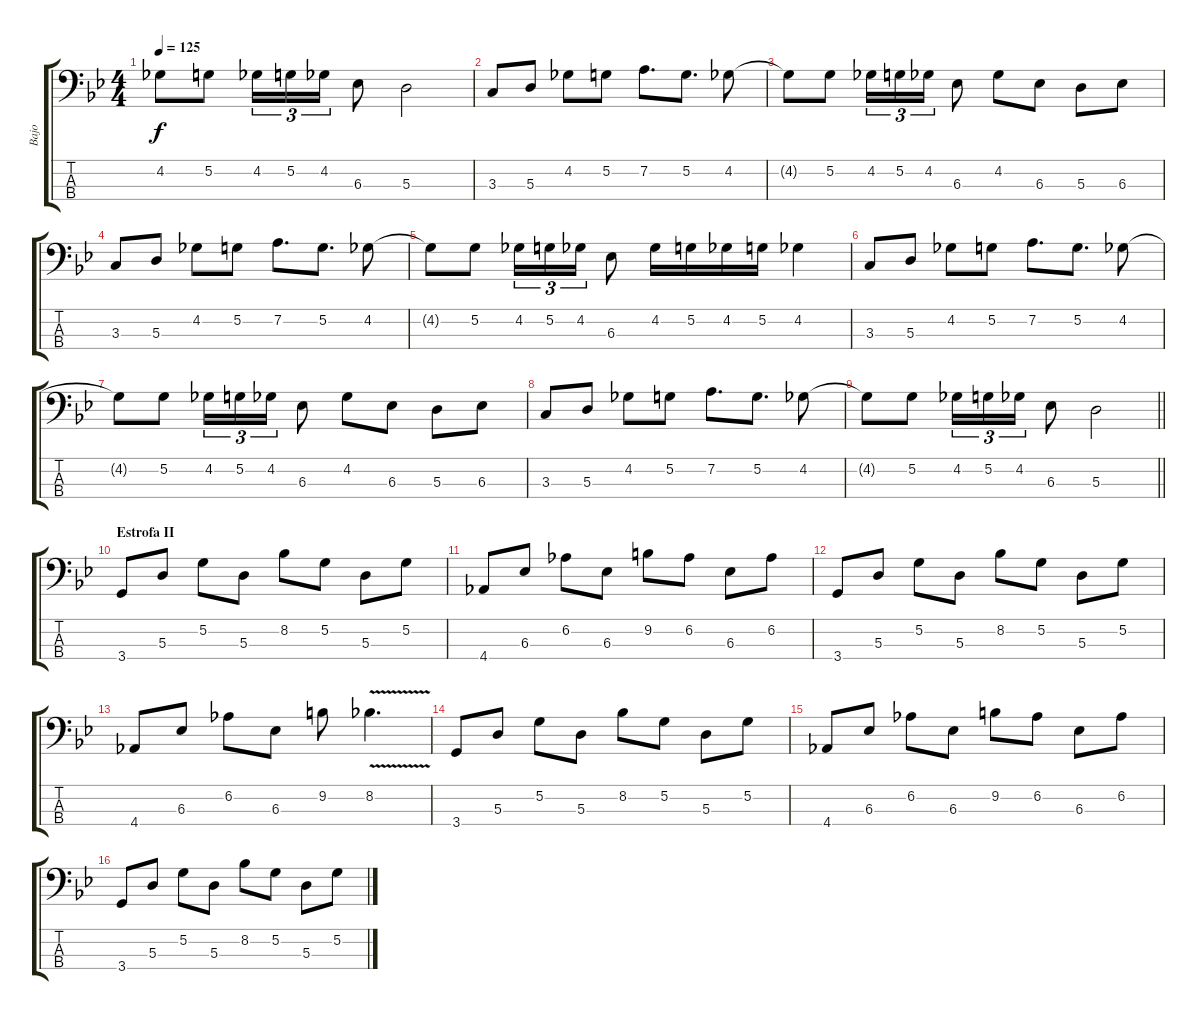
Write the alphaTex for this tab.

\track ("Bajo" "Bajo") {instrument electricbassfinger}
\staff {score tabs}
\tuning (G2 D2 A1 E1) {hide}
\ts (4 4)
\tempo 125
\clef f4
\ks gminor
4.2{t}.8{dy f} 5.2.8 4.2.16{tu (3 2)} 5.2.16{tu (3 2)} 4.2.16{tu (3 2)} 6.3.8 5.3.2 |
3.3.8 5.3.8 4.2.8 5.2.8 7.2.8{d} 5.2.8{d} 4.2.8 |
4.2{t}.8 5.2.8 4.2.16{tu (3 2)} 5.2.16{tu (3 2)} 4.2.16{tu (3 2)} 6.3.8 4.2.8 6.3.8 5.3.8 6.3.8 |
3.3.8 5.3.8 4.2.8 5.2.8 7.2.8{d} 5.2.8{d} 4.2.8 |
4.2{t}.8 5.2.8 4.2.16{tu (3 2)} 5.2.16{tu (3 2)} 4.2.16{tu (3 2)} 6.3.8 4.2.16 5.2.16 4.2.16 5.2.16 4.2.4 |
3.3.8 5.3.8 4.2.8 5.2.8 7.2.8{d} 5.2.8{d} 4.2.8 |
4.2{t}.8 5.2.8 4.2.16{tu (3 2)} 5.2.16{tu (3 2)} 4.2.16{tu (3 2)} 6.3.8 4.2.8 6.3.8 5.3.8 6.3.8 |
3.3.8 5.3.8 4.2.8 5.2.8 7.2.8{d} 5.2.8{d} 4.2.8 |
\barLineRight lightlight
4.2{t}.8 5.2.8 4.2.16{tu (3 2)} 5.2.16{tu (3 2)} 4.2.16{tu (3 2)} 6.3.8 5.3.2 |
\section ("" "Estrofa II")
3.4.8{balance 11} 5.3.8 5.2.8 5.3.8 8.2.8 5.2.8 5.3.8 5.2.8 |
4.4.8 6.3.8 6.2.8 6.3.8 9.2.8 6.2.8 6.3.8 6.2.8 |
3.4.8 5.3.8 5.2.8 5.3.8 8.2.8 5.2.8 5.3.8 5.2.8 |
4.4.8 6.3.8 6.2.8 6.3.8 9.2.8 8.2{v}.4{d} |
3.4.8 5.3.8 5.2.8 5.3.8 8.2.8 5.2.8 5.3.8 5.2.8 |
4.4.8 6.3.8 6.2.8 6.3.8 9.2.8 6.2.8 6.3.8 6.2.8 |
3.4.8 5.3.8 5.2.8 5.3.8 8.2.8 5.2.8 5.3.8 5.2.8
